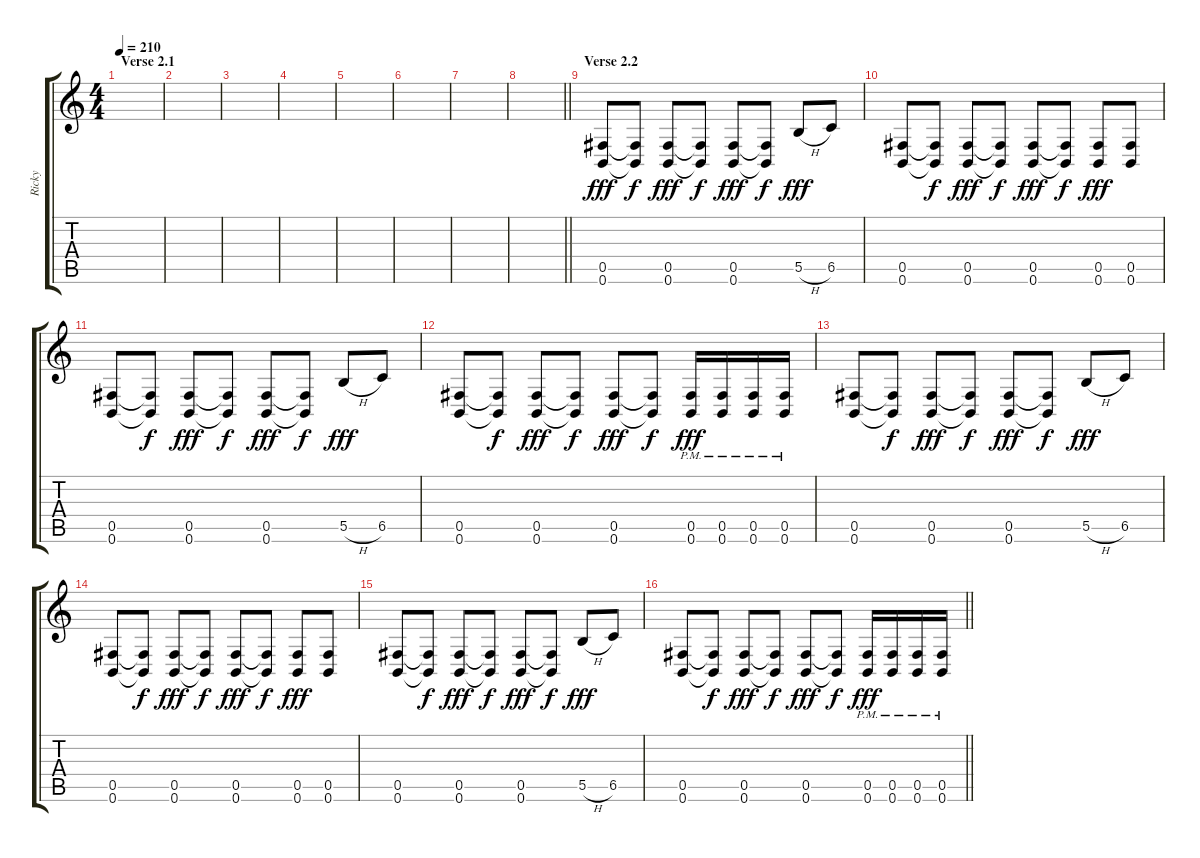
\track ("Ricky" "Ricky") {instrument distortionguitar}
\staff {score tabs}
\tuning (Db4 Ab3 E3 B2 Gb2 B1) {hide}
\ts (4 4)
\section ("" "Verse 2.1")
\tempo 210
\clef g2
\ks c
|
|
|
|
|
|
|
\barLineRight lightlight
|
\section ("" "Verse 2.2")
(0.5 0.6).8{dy fff} (0.5{t} 0.6{t}).8{dy f} (0.5 0.6).8{dy fff} (0.5{t} 0.6{t}).8{dy f} (0.5 0.6).8{dy fff} (0.5{t} 0.6{t}).8{dy f} 5.5{h}.8{dy fff} 6.5.8 |
(0.5 0.6).8 (0.5{t} 0.6{t}).8{dy f} (0.5 0.6).8{dy fff} (0.5{t} 0.6{t}).8{dy f} (0.5 0.6).8{dy fff} (0.5{t} 0.6{t}).8{dy f} (0.5 0.6).8{dy fff} (0.5 0.6).8 |
(0.5 0.6).8 (0.5{t} 0.6{t}).8{dy f} (0.5 0.6).8{dy fff} (0.5{t} 0.6{t}).8{dy f} (0.5 0.6).8{dy fff} (0.5{t} 0.6{t}).8{dy f} 5.5{h}.8{dy fff} 6.5.8 |
(0.5 0.6).8 (0.5{t} 0.6{t}).8{dy f} (0.5 0.6).8{dy fff} (0.5{t} 0.6{t}).8{dy f} (0.5 0.6).8{dy fff} (0.5{t} 0.6{t}).8{dy f} (0.5{pm} 0.6{pm}).16{dy fff} (0.5{pm} 0.6{pm}).16 (0.5{pm} 0.6{pm}).16 (0.5{pm} 0.6{pm}).16 |
(0.5 0.6).8 (0.5{t} 0.6{t}).8{dy f} (0.5 0.6).8{dy fff} (0.5{t} 0.6{t}).8{dy f} (0.5 0.6).8{dy fff} (0.5{t} 0.6{t}).8{dy f} 5.5{h}.8{dy fff} 6.5.8 |
(0.5 0.6).8 (0.5{t} 0.6{t}).8{dy f} (0.5 0.6).8{dy fff} (0.5{t} 0.6{t}).8{dy f} (0.5 0.6).8{dy fff} (0.5{t} 0.6{t}).8{dy f} (0.5 0.6).8{dy fff} (0.5 0.6).8 |
(0.5 0.6).8 (0.5{t} 0.6{t}).8{dy f} (0.5 0.6).8{dy fff} (0.5{t} 0.6{t}).8{dy f} (0.5 0.6).8{dy fff} (0.5{t} 0.6{t}).8{dy f} 5.5{h}.8{dy fff} 6.5.8 |
\barLineRight lightlight
(0.5 0.6).8 (0.5{t} 0.6{t}).8{dy f} (0.5 0.6).8{dy fff} (0.5{t} 0.6{t}).8{dy f} (0.5 0.6).8{dy fff} (0.5{t} 0.6{t}).8{dy f} (0.5{pm} 0.6{pm}).16{dy fff} (0.5{pm} 0.6{pm}).16 (0.5{pm} 0.6{pm}).16 (0.5{pm} 0.6{pm}).16
